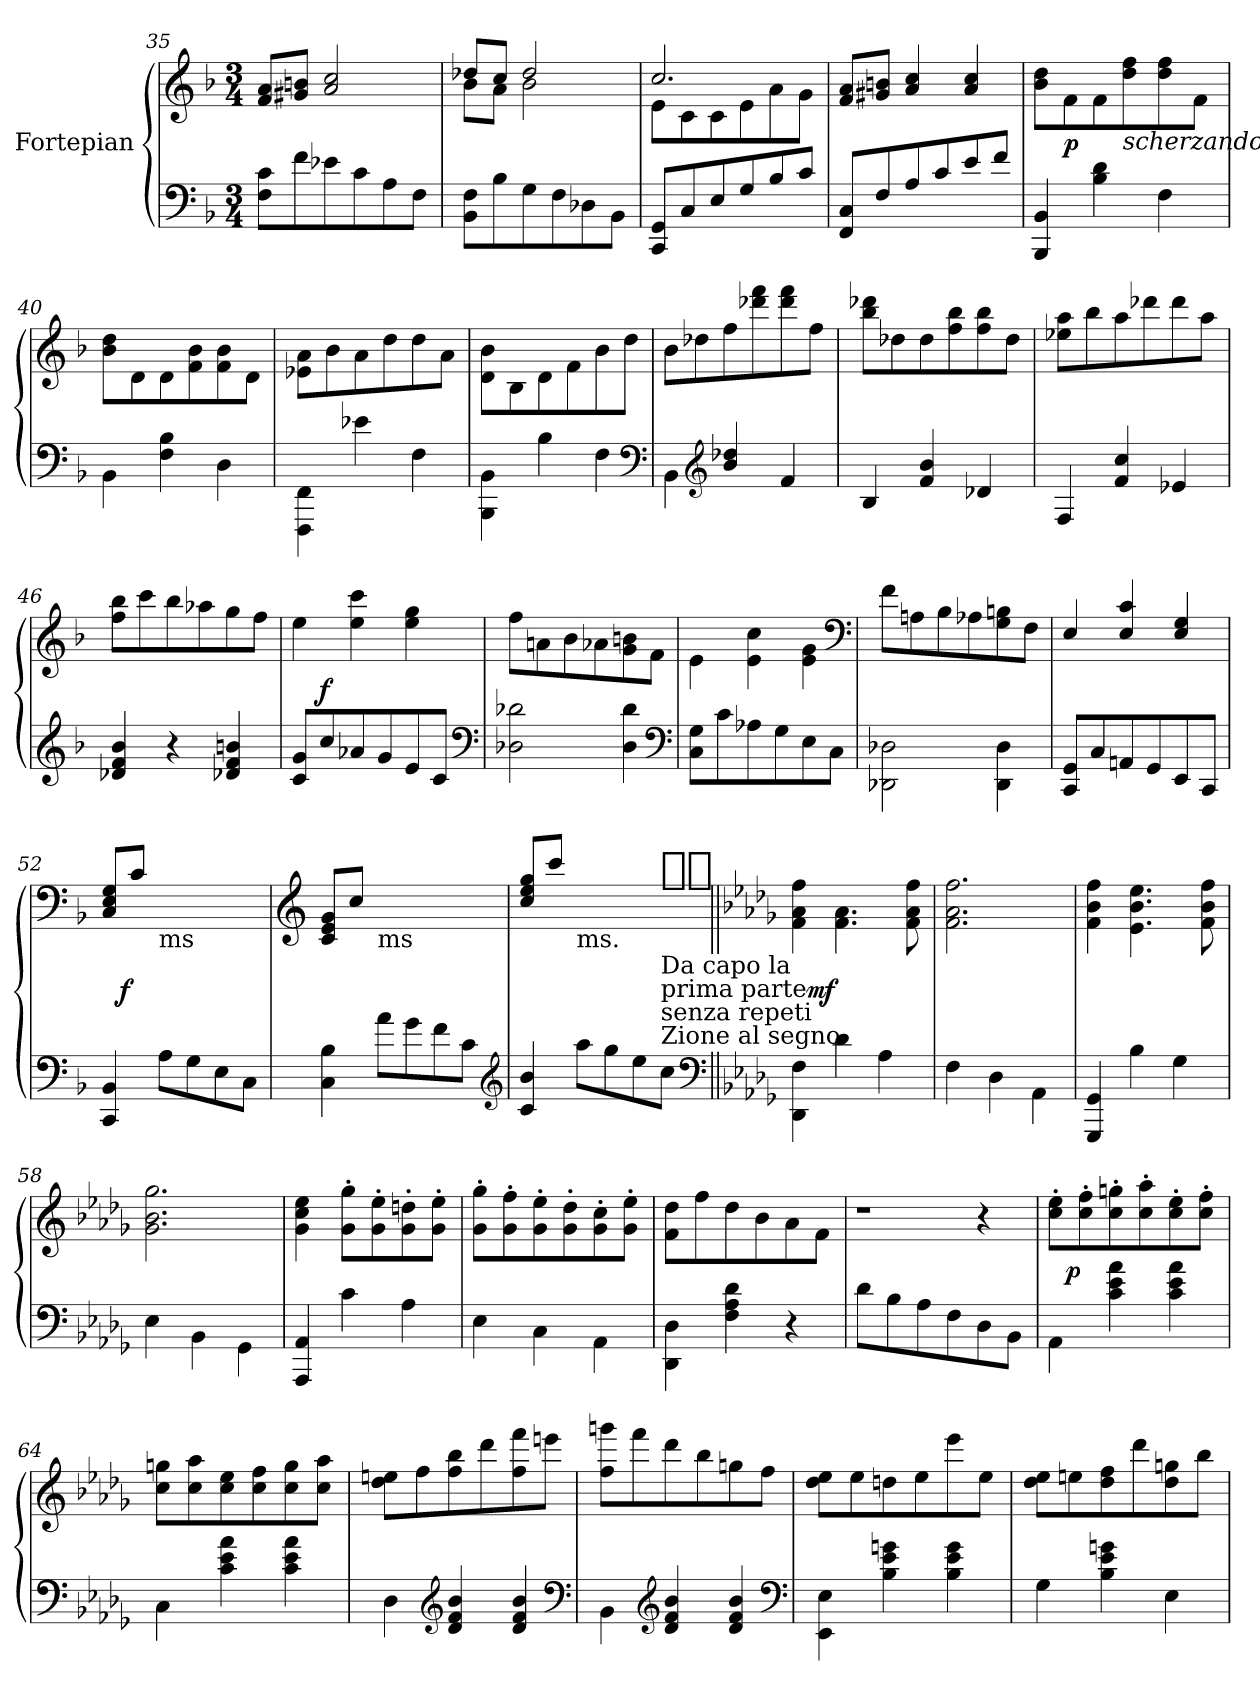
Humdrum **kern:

**kern	**kern	**dynam
*part1	*part1	*part1
*staff2	*staff1	*staff1/2
*I"Fortepian	*	*
*clefF4	*clefG2	*
*k[b-]	*k[b-]	*
*M3/4	*M3/4	*
=35	=35	=35
8F\ 8c\L	8f/ 8a/L	.
8f\	8g#X/ 8bn/J	.
8e-X\	2a/ 2cc/	.
8c\	.	.
8A\	.	.
8F\J	.	.
=36	=36	=36
*	*^	*
8BB-\ 8F\L	8dd-X/L	8b-\L	.
8B-\	8cc/J	8a\J	.
8G\	2dd-/	2b-\	.
8F\	.	.	.
8D-X\	.	.	.
8BB-\J	.	.	.
=37	=37	=37	=37
8CC/ 8GG/L	2.cc/	8e\L	.
8C/	.	8c\	.
8E/	.	8c\	.
8G/	.	8e\	.
8B-/	.	8a\	.
8c/J	.	8g\J	.
*	*v	*v	*
=38	=38	=38
8FF/ 8C/L	8f/ 8a/L	.
8F/	8g#X/ 8bn/J	.
8A/	4a/ 4cc/	.
8c/	.	.
8e/	4a/ 4cc/	.
8f/J	.	.
=39	=39	=39
4BBB-/ 4BB-/	8b-\ 8dd\L	.
.	8f\	p
4B-\ 4d\	8f\	.
!	!LO:TX:b:i:t=scherzando	!
.	8dd\ 8ff\	.
4F\	8dd\ 8ff\	.
.	8f\J	.
=40	=40	=40
4BB-\	8b-\ 8dd\L	.
.	8d\	.
4F\ 4B-\	8d\	.
.	8f\ 8b-\	.
4D\	8f\ 8b-\	.
.	8d\J	.
=41	=41	=41
4FFF\ 4FF\	8e-X\ 8a\L	.
.	8b-\	.
4e-X\	8a\	.
.	8dd\	.
4F\	8dd\	.
.	8a\J	.
=42	=42	=42
4BBB-\ 4BB-\	8d\ 8b-\L	.
.	8B-\	.
4B-\	8d\	.
.	8f\	.
4F\	8b-\	.
.	8dd\J	.
*clefF4	*	*
=43	=43	=43
4BB-\	8b-\L	.
.	8dd-X\	.
*clefG2	*	*
4b-/ 4dd-X/	8ff\	.
.	8ddd-X\ 8fff\	.
4f/	8ddd-\ 8fff\	.
.	8ff\J	.
=44	=44	=44
4B-/	8bb-\ 8ddd-X\L	.
.	8dd-X\	.
4f/ 4b-/	8dd-\	.
.	8ff\ 8bb-\	.
4d-X/	8ff\ 8bb-\	.
.	8dd-\J	.
=45	=45	=45
4F/	8ee-X\ 8aa\L	.
.	8bb-\	.
4f/ 4cc/	8aa\	.
.	8ddd-X\	.
4e-X/	8ddd-\	.
.	8aa\J	.
=46	=46	=46
4d-X/ 4f/ 4b-/	8ff\ 8bb-\L	.
.	8ccc\	.
4r	8bb-\	.
.	8aa-X\	.
4d-X/ 4f/ 4bn/	8gg\	.
.	8ff\J	.
=47	=47	=47
*	*^	*
8c/ 8g/L	4ee\	8ryy	.
8cc/	.	2ryy	f
8a-X/	4ee\ 4ccc\	.	.
8g/	.	.	.
8e/	4ee\ 4gg\	.	.
8c/J	.	8ryy	.
*clefF4	*	*	*
*	*v	*v	*
=48	=48	=48
2D-X\ 2d-X\	8ff\L	.
.	8an\	.
.	8b-\	.
.	8a-X\	.
4D-\ 4d-\	8g\ 8bn\	.
.	8f\J	.
*clefF4	*	*
=49	=49	=49
8C\ 8G\L	4e\	.
8c\	.	.
8A-X\	4e\ 4cc\	.
8G\	.	.
8E\	4e\ 4g\	.
8C\J	.	.
*	*clefF4	*
=50	=50	=50
2DD-X\ 2D-X\	8f\L	.
.	8An\	.
.	8B-\	.
.	8A-X\	.
4DD-\ 4D-\	8G\ 8Bn\	.
.	8F\J	.
=51	=51	=51
8CC/ 8GG/L	4E/	.
8C/	.	.
8AAn/	4E/ 4c/	.
8GG/	.	.
8EE/	4E/ 4G/	.
8CC/J	.	.
=52	=52	=52
4CC/ 4BB-/	8C/ 8E/ 8G/L	.
!	!	!LO:DY:rj
.	8c/J	f.
!	!LO:TX:b:t=ms	!
8A\L	2ryy	.
8G\	.	.
8E\	.	.
8C\J	.	.
=53	=53	=53
*	*clefG2	*
4C\ 4B-\	8c/ 8e/ 8g/L	.
.	8cc/J	.
!	!LO:TX:b:t=ms	!
8a\L	2ryy	.
8g\	.	.
8f\	.	.
8c\J	.	.
*clefG2	*	*
=54	=54	=54
*	*^	*
4c/ 4b-/	8cc/ 8ee/ 8gg/L	2ryy	.
.	8ccc/J	.	.
!	!LO:TX:b:t=ms.	!	!
8aa\L	4ryy	.	.
8gg\	.	.	.
8ee\	4ryy	8ryy	.
!	!	!LO:TX:a:t=[segno][segno]	!
!	!	!LO:TX:b:t=Da capo la\nprima parte\nsenza repeti\nZione al segno	!
8cc\J	.	8ryy	.
*clefF4	*	*	*
*	*v	*v	*
=55||	=55||	=55||
*k[b-e-a-d-g-]	*k[b-e-a-d-g-]	*
4DD-\ 4F\	4f\ 4a-\ 4ff\	.
!	!	!LO:DY:rj
4d-\	4.f\ 4.a-\	mf.
4A-\	.	.
.	8f\ 8a-\ 8ff\	.
=56	=56	=56
4F\	2.f\ 2.a-\ 2.ff\	.
4D-\	.	.
4AA-\	.	.
=57	=57	=57
4GGG-/ 4GG-/	4f\ 4b-\ 4ff\	.
4B-\	4.e-\ 4.b-\ 4.ee-\	.
4G-\	.	.
.	8f\ 8b-\ 8ff\	.
=58	=58	=58
4E-\	2.g-\ 2.b-\ 2.gg-\	.
4BB-\	.	.
4GG-\	.	.
=59	=59	=59
4AAA-/ 4AA-/	4g-\ 4cc\ 4ee-\	.
4c\	8g-'\ 8gg-'\L	.
.	8g-'\ 8ee-'\	.
4A-\	8g-'\ 8ddn'\	.
.	8g-'\ 8ee-'\J	.
=60	=60	=60
4E-\	8g-'\ 8gg-'\L	.
.	8g-'\ 8ff'\	.
4C\	8g-'\ 8ee-'\	.
.	8g-'\ 8dd-'\	.
4AA-\	8g-'\ 8cc'\	.
.	8g-'\ 8ee-'\J	.
=61	=61	=61
4DD-\ 4D-\	8f\ 8dd-\L	.
.	8ff\	.
4F\ 4A-\ 4d-\	8dd-\	.
.	8b-\	.
4r	8a-\	.
.	8f\J	.
=62	=62	=62
!	!LO:N:vis=1	!
8d-\L	2r	.
8B-\	.	.
8A-\	.	.
8F\	.	.
8D-\	4r	.
8BB-\J	.	.
=63	=63	=63
4AA-\	8cc'\ 8ee-'\L	.
!	!	!LO:DY:rj
.	8cc'\ 8ff'\	p.
4c\ 4e-\ 4a-\	8cc'\ 8ggn'\	.
.	8cc'\ 8aa-'\	.
4c\ 4e-\ 4a-\	8cc'\ 8ee-'\	.
.	8cc'\ 8ff'\J	.
=64	=64	=64
4C\	8cc\ 8ggn\L	.
.	8cc\ 8aa-\	.
4c\ 4e-\ 4a-\	8cc\ 8ee-\	.
.	8cc\ 8ff\	.
4c\ 4e-\ 4a-\	8cc\ 8gg\	.
.	8cc\ 8aa-\J	.
=65	=65	=65
4D-\	8dd-\ 8een\L	.
.	8ff\	.
*clefG2	*	*
4d-/ 4f/ 4b-/	8ff\ 8bb-\	.
.	8ddd-\	.
4d-/ 4f/ 4b-/	8ff\ 8fff\	.
.	8eeen\J	.
*clefF4	*	*
=66	=66	=66
4BB-\	8ff\ 8gggn\L	.
.	8fff\	.
*clefG2	*	*
4d-/ 4f/ 4b-/	8ddd-\	.
.	8bb-\	.
4d-/ 4f/ 4b-/	8ggn\	.
.	8ff\J	.
*clefF4	*	*
=67	=67	=67
4EE-\ 4E-\	8dd-\ 8ee-\L	.
.	8ee-\	.
4B-\ 4e-\ 4gn\	8ddn\	.
.	8ee-\	.
4B-\ 4e-\ 4g\	8eee-\	.
.	8ee-\J	.
=68	=68	=68
4G-\	8dd-\ 8ee-\L	.
.	8een\	.
4B-\ 4e-\ 4gn\	8dd-\ 8ff\	.
.	8ddd-\	.
4E-\	8dd-\ 8ggn\	.
.	8bb-\J	.
=	=	=
*-	*-	*-
